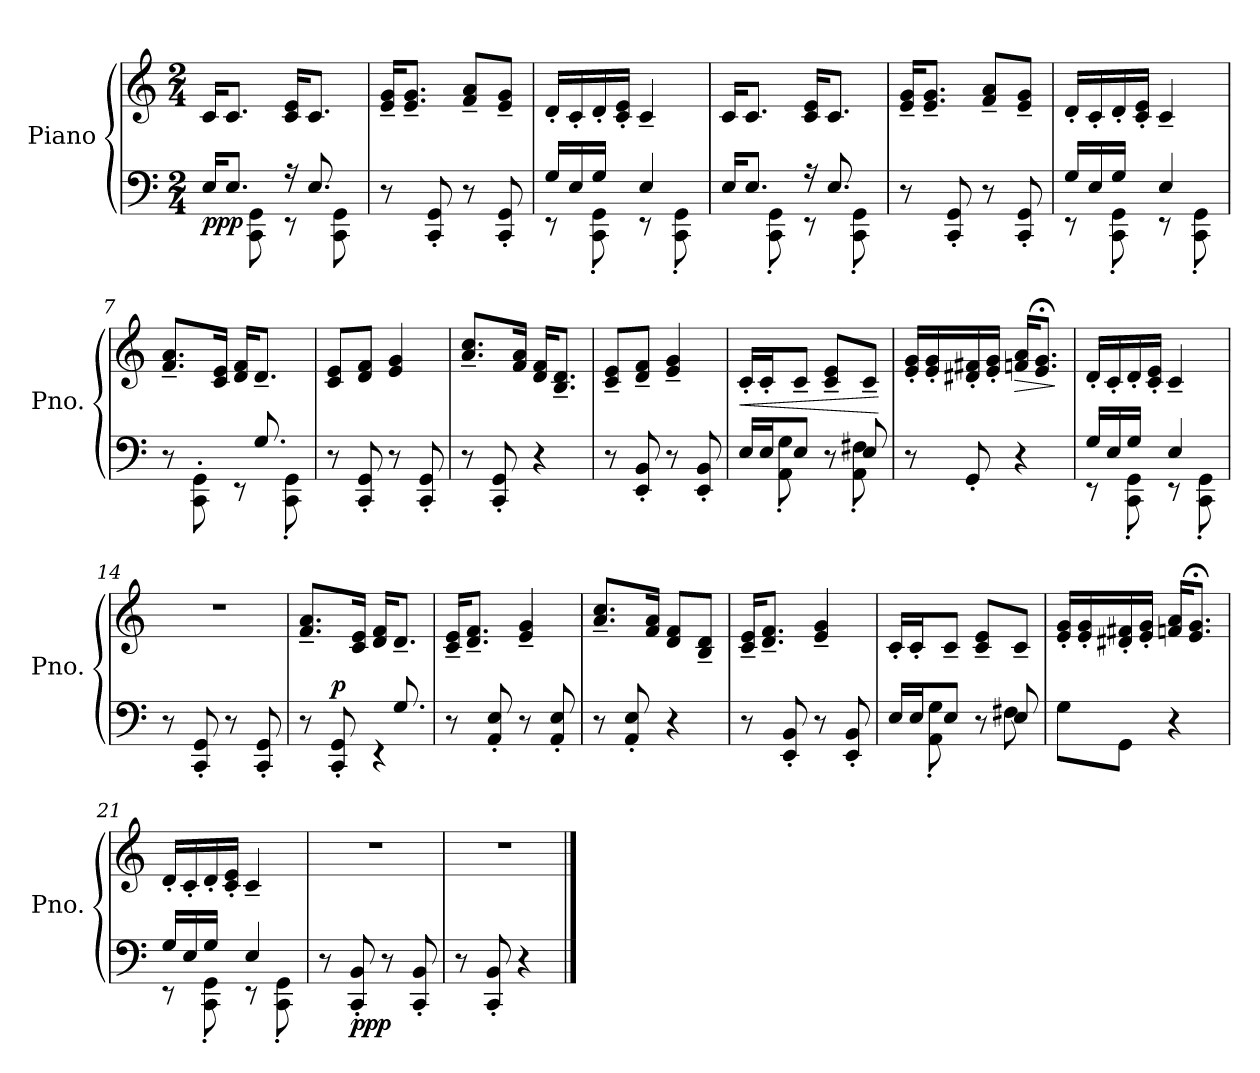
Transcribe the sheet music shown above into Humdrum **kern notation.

**kern	**kern	**dynam
*part1	*part1	*part1
*staff2	*staff1	*staff1/2
*I"Piano	*	*
*I'Pno.	*	*
*clefF4	*clefG2	*
*k[]	*k[]	*
*M2/4	*M2/4	*
*MM56	*MM56	*
=1	=1	=1
*^	*	*
!	!	!	!LO:DY:b=2
!	!	!	!LO:DY:n=1:b
16E/KL	8ryy	16c/KL	pp p
8.E/J	.	8.c/J	.
.	8CC\ 8GG\	.	.
16r	8r	16c/ 16e/KL	.
8.E/	.	8.c/J	.
.	8CC\ 8GG\	.	.
*v	*v	*	*
=2	=2	=2
8r	16e/~ 16g/~KL	.
.	8.e/~ 8.g/~J	.
8CC/' 8GG/'	.	.
8r	8f/~ 8a/~L	.
8CC/' 8GG/'	8e/~ 8g/~J	.
=3	=3	=3
*^	*	*
16G/LL	8r	16d'/LL	.
16E/	.	16c'/	.
16G/JJ	8CC\' 8GG\'	16d'/	.
16ryy	.	16c/' 16e/'JJ	.
4E/	8r	4c~/	.
.	8CC\' 8GG\'	.	.
=4	=4	=4	=4
16E/KL	8ryy	16c/KL	.
8.E/J	.	8.c/J	.
.	8CC\' 8GG\'	.	.
16r	8r	16c/ 16e/KL	.
8.E/	.	8.c/J	.
.	8CC\' 8GG\'	.	.
*v	*v	*	*
=5	=5	=5
8r	16e/~ 16g/~KL	.
.	8.e/~ 8.g/~J	.
8CC/' 8GG/'	.	.
8r	8f/~ 8a/~L	.
8CC/' 8GG/'	8e/~ 8g/~J	.
=6	=6	=6
*^	*	*
16G/LL	8r	16d'/LL	.
16E/	.	16c'/	.
16G/JJ	8CC\' 8GG\'	16d'/	.
16ryy	.	16c/' 16e/'JJ	.
4E/	8r	4c~/	.
.	8CC\' 8GG\'	.	.
!!LO:LB:g=z
=7	=7	=7	=7
8r	8ryy	8.f/~ 8.a/~L	.
8ryy	8CC\' 8GG\'	.	.
.	.	16c/ 16e/Jk	.
16ryy	8r	16d/ 16f/KL	.
8.G/	.	8.d~/J	.
.	8CC\' 8GG\'	.	.
*v	*v	*	*
=8	=8	=8
8r	8c/ 8e/L	.
8CC/' 8GG/'	8d/ 8f/J	.
8r	4e/ 4g/	.
8CC/' 8GG/'	.	.
=9	=9	=9
8r	8.a/~ 8.cc/~L	.
8CC/' 8GG/'	.	.
.	16f/ 16a/Jk	.
4r	16d/ 16f/KL	.
.	8.B/~ 8.d/~J	.
=10	=10	=10
8r	8c/~ 8e/~L	.
8EE/' 8BB/'	8d/~ 8f/~J	.
8r	4e/~ 4g/~	.
8EE/' 8BB/'	.	.
=11	=11	=11
*^	*	*
!	!	!	!LO:HP:b
16E/LL	8ryy	16c'/LL	<
16E/J	.	16c'/J	.
8E/J	8AA\' 8G\'	8c~/J	.
8r	8ryy	8c/~ 8e/~L	.
8E/	8AA\' 8F#X\'	8c~/J	.
*v	*v	*	*
.	.	[
=12	=12	=12
8r	16e/' 16g/'LL	.
.	16e/' 16g/'	.
8GG'/	16d#X/' 16f#X/'	.
.	16e/' 16g/'JJ	.
!	!	!LO:HP:b
4r	16fn/ 16a/KL	>
.	8.e/;< 8.g/;<J	.
.	.	]
!!LO:LB:g=z
=13	=13	=13
*^	*	*
16G/LL	8r	16d'/LL	.
16E/	.	16c'/	.
16G/JJ	8CC\' 8GG\'	16d'/	.
16ryy	.	16c/' 16e/'JJ	.
4E/	8r	4c~/	.
.	8CC\' 8GG\'	.	.
*v	*v	*	*
=14	=14	=14
8r	2r	.
8CC/' 8GG/'	.	.
8r	.	.
8CC/' 8GG/'	.	.
=15	=15	=15
*^	*	*
8r	8ryy	8.f/~ 8.a/~L	.
!	!	!	!LO:DY:a=2
8ryy	8CC/' 8GG/'	.	p
.	.	16c/ 16e/Jk	.
16ryy	4r	16d/ 16f/KL	.
8.G/	.	8.d~/J	.
*v	*v	*	*
=16	=16	=16
8r	16c/~ 16e/~KL	.
.	8.d/~ 8.f/~J	.
8AA/' 8E/'	.	.
8r	4e/~ 4g/~	.
8AA/' 8E/'	.	.
=17	=17	=17
8r	8.a/~ 8.cc/~L	.
8AA/' 8E/'	.	.
.	16f/ 16a/Jk	.
4r	8d/ 8f/L	.
.	8B/~ 8d/~J	.
=18	=18	=18
8r	16c/~ 16e/~KL	.
.	8.d/~ 8.f/~J	.
8EE/' 8BB/'	.	.
8r	4e/~ 4g/~	.
8EE/' 8BB/'	.	.
!!LO:LB:g=z
=19	=19	=19
*^	*	*
16E/LL	8ryy	16c'/LL	.
16E/J	.	16c'/J	.
8E/J	8AA\' 8G\'	8c~/J	.
8r	8ryy	8c/~ 8e/~L	.
8E/	8F#X\	8c~/J	.
*v	*v	*	*
=20	=20	=20
8G\L	16e/' 16g/'LL	.
.	16e/' 16g/'	.
8GG\J	16d#X/' 16f#X/'	.
.	16e/' 16g/'JJ	.
4r	16fn/ 16a/KL	.
.	8.e/;< 8.g/;<J	.
=21	=21	=21
*^	*	*
16G/LL	8r	16d'/LL	.
16E/	.	16c'/	.
16G/JJ	8CC\' 8GG\'	16d'/	.
16ryy	.	16c/' 16e/'JJ	.
4E/	8r	4c~/	.
.	8CC\' 8GG\'	.	.
*v	*v	*	*
=22	=22	=22
8r	2r	.
!	!	!LO:DY:b=2
8CC/' 8BB/'	.	ppp
8r	.	.
8CC/' 8BB/'	.	.
=23	=23	=23
8r	2r	.
8CC/' 8BB/'	.	.
4r	.	.
==	==	==
*-	*-	*-
